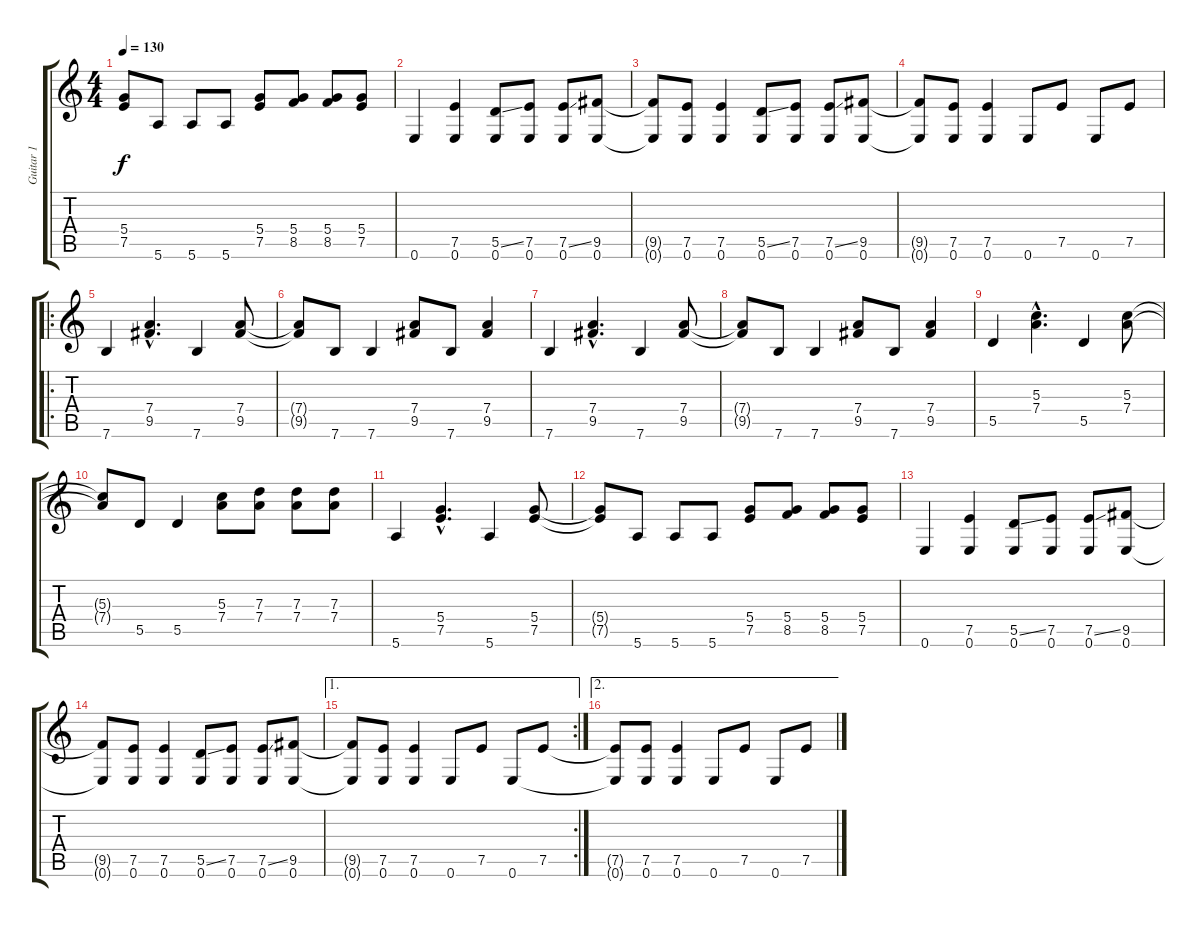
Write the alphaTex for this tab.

\track ("Guitar 1" "Guitar 1") {instrument overdrivenguitar}
\staff {score tabs}
\tuning (E4 B3 G3 D3 A2 E2) {hide}
\ts (4 4)
\tempo 130
\clef g2
\ks c
(5.4{t} 7.5{t}).8{dy f} 5.6.8 5.6.8 5.6.8 (5.4 7.5).8 (5.4 8.5).8 (5.4 8.5).8 (5.4 7.5).8 |
0.6.4 (7.5 0.6).4 (5.5{ss} 0.6).8 (7.5 0.6).8 (7.5{ss} 0.6).8 (9.5 0.6).8 |
(9.5{t} 0.6{t}).8 (7.5 0.6).8 (7.5 0.6).4 (5.5{ss} 0.6).8 (7.5 0.6).8 (7.5{ss} 0.6).8 (9.5 0.6).8 |
(9.5{t} 0.6{t}).8 (7.5 0.6).8 (7.5 0.6).4 0.6.8 7.5.8 0.6.8 7.5.8 |
\ro
7.6.4 (7.4{hac} 9.5{hac}).4{d} 7.6.4 (7.4 9.5).8 |
(7.4{t} 9.5{t}).8 7.6.8 7.6.4 (7.4 9.5).8 7.6.8 (7.4 9.5).4 |
7.6.4 (7.4{hac} 9.5{hac}).4{d} 7.6.4 (7.4 9.5).8 |
(7.4{t} 9.5{t}).8 7.6.8 7.6.4 (7.4 9.5).8 7.6.8 (7.4 9.5).4 |
5.5.4 (5.3{hac} 7.4{hac}).4{d} 5.5.4 (5.3 7.4).8 |
(5.3{t} 7.4{t}).8 5.5.8 5.5.4 (5.3 7.4).8 (7.3 7.4).8 (7.3 7.4).8 (7.3 7.4).8 |
5.6.4 (5.4{hac} 7.5{hac}).4{d} 5.6.4 (5.4 7.5).8 |
(5.4{t} 7.5{t}).8 5.6.8 5.6.8 5.6.8 (5.4 7.5).8 (5.4 8.5).8 (5.4 8.5).8 (5.4 7.5).8 |
0.6.4 (7.5 0.6).4 (5.5{ss} 0.6).8 (7.5 0.6).8 (7.5{ss} 0.6).8 (9.5 0.6).8 |
(9.5{t} 0.6{t}).8 (7.5 0.6).8 (7.5 0.6).4 (5.5{ss} 0.6).8 (7.5 0.6).8 (7.5{ss} 0.6).8 (9.5 0.6).8 |
\ae 1
\rc 2
(9.5{t} 0.6{t}).8 (7.5 0.6).8 (7.5 0.6).4 0.6.8 7.5.8 0.6.8 7.5.8 |
\ae 2
(7.5{t} 0.6{t}).8 (7.5 0.6).8 (7.5 0.6).4 0.6.8 7.5.8 0.6.8 7.5.8
